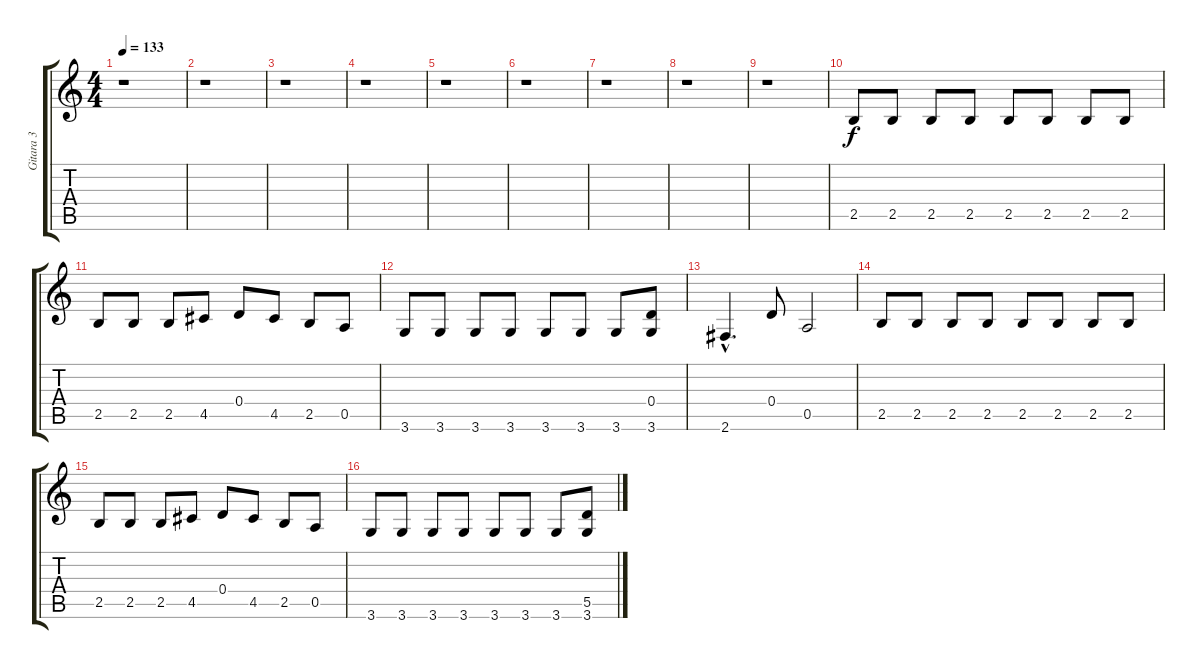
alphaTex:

\track ("Gitara 3" "Gitara 3") {instrument distortionguitar}
\staff {score tabs}
\tuning (E4 B3 G3 D3 A2 E2) {hide}
\ts (4 4)
\tempo 133
\clef g2
\ks c
r.1{dy f} |
r.1 |
r.1 |
r.1 |
r.1 |
r.1 |
r.1 |
r.1 |
r.1 |
2.5.8 2.5.8 2.5.8 2.5.8 2.5.8 2.5.8 2.5.8 2.5.8 |
2.5.8 2.5.8 2.5.8 4.5.8 0.4.8 4.5.8 2.5.8 0.5.8 |
3.6.8 3.6.8 3.6.8 3.6.8 3.6.8 3.6.8 3.6.8 (0.4 3.6).8 |
2.6{hac}.4{d} 0.4.8 0.5.2 |
2.5.8 2.5.8 2.5.8 2.5.8 2.5.8 2.5.8 2.5.8 2.5.8 |
2.5.8 2.5.8 2.5.8 4.5.8 0.4.8 4.5.8 2.5.8 0.5.8 |
3.6.8 3.6.8 3.6.8 3.6.8 3.6.8 3.6.8 3.6.8 (5.5 3.6).8
